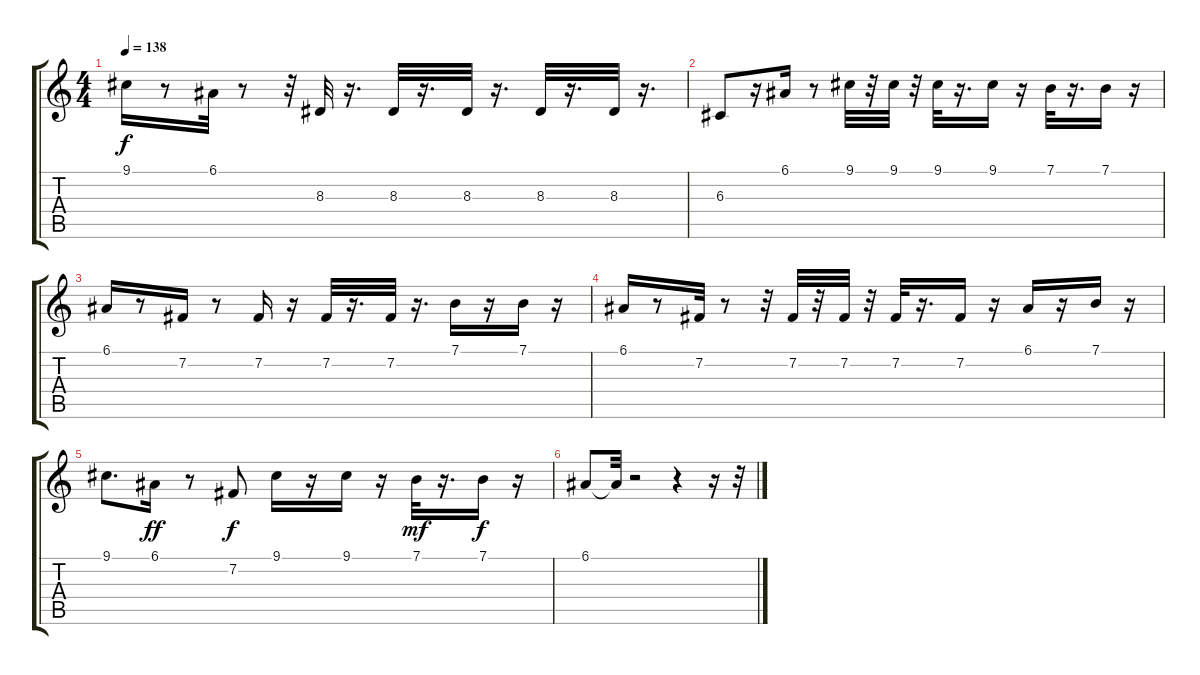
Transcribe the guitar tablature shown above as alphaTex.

\track "" {instrument lead3calliope}
\staff {score tabs}
\tuning (E4 B3 G3 D3 A2 E2) {hide}
\ts (4 4)
\tempo 138
\clef g2
\ks c
9.1.16{dy f} r.8 6.1.32 r.8 r.32 8.3.32 r.16{d} 8.3.32 r.16{d} 8.3.32 r.16{d} 8.3.32 r.16{d} 8.3.32 r.16{d} |
6.3.8 r.16 6.1.16 r.8 9.1.32 r.32 9.1.32 r.32 9.1.32 r.16{d} 9.1.16 r.16 7.1.32 r.16{d} 7.1.16 r.16 |
6.1.16 r.8 7.2.16 r.8 7.2.16 r.16 7.2.32 r.16{d} 7.2.32 r.16{d} 7.1.16 r.16 7.1.16 r.16 |
6.1.16 r.8 7.2.32 r.8 r.32 7.2.32 r.32 7.2.32 r.32 7.2.32 r.16{d} 7.2.16 r.16 6.1.16 r.16 7.1.16 r.16 |
9.1.8{d} 6.1.16{dy ff} r.8 7.2.8{dy f} 9.1.16 r.16 9.1.16 r.16 7.1.32{dy mf} r.16{d} 7.1.16{dy f} r.16 |
6.1.8 6.1{t}.32 r.2 r.4 r.16 r.32
